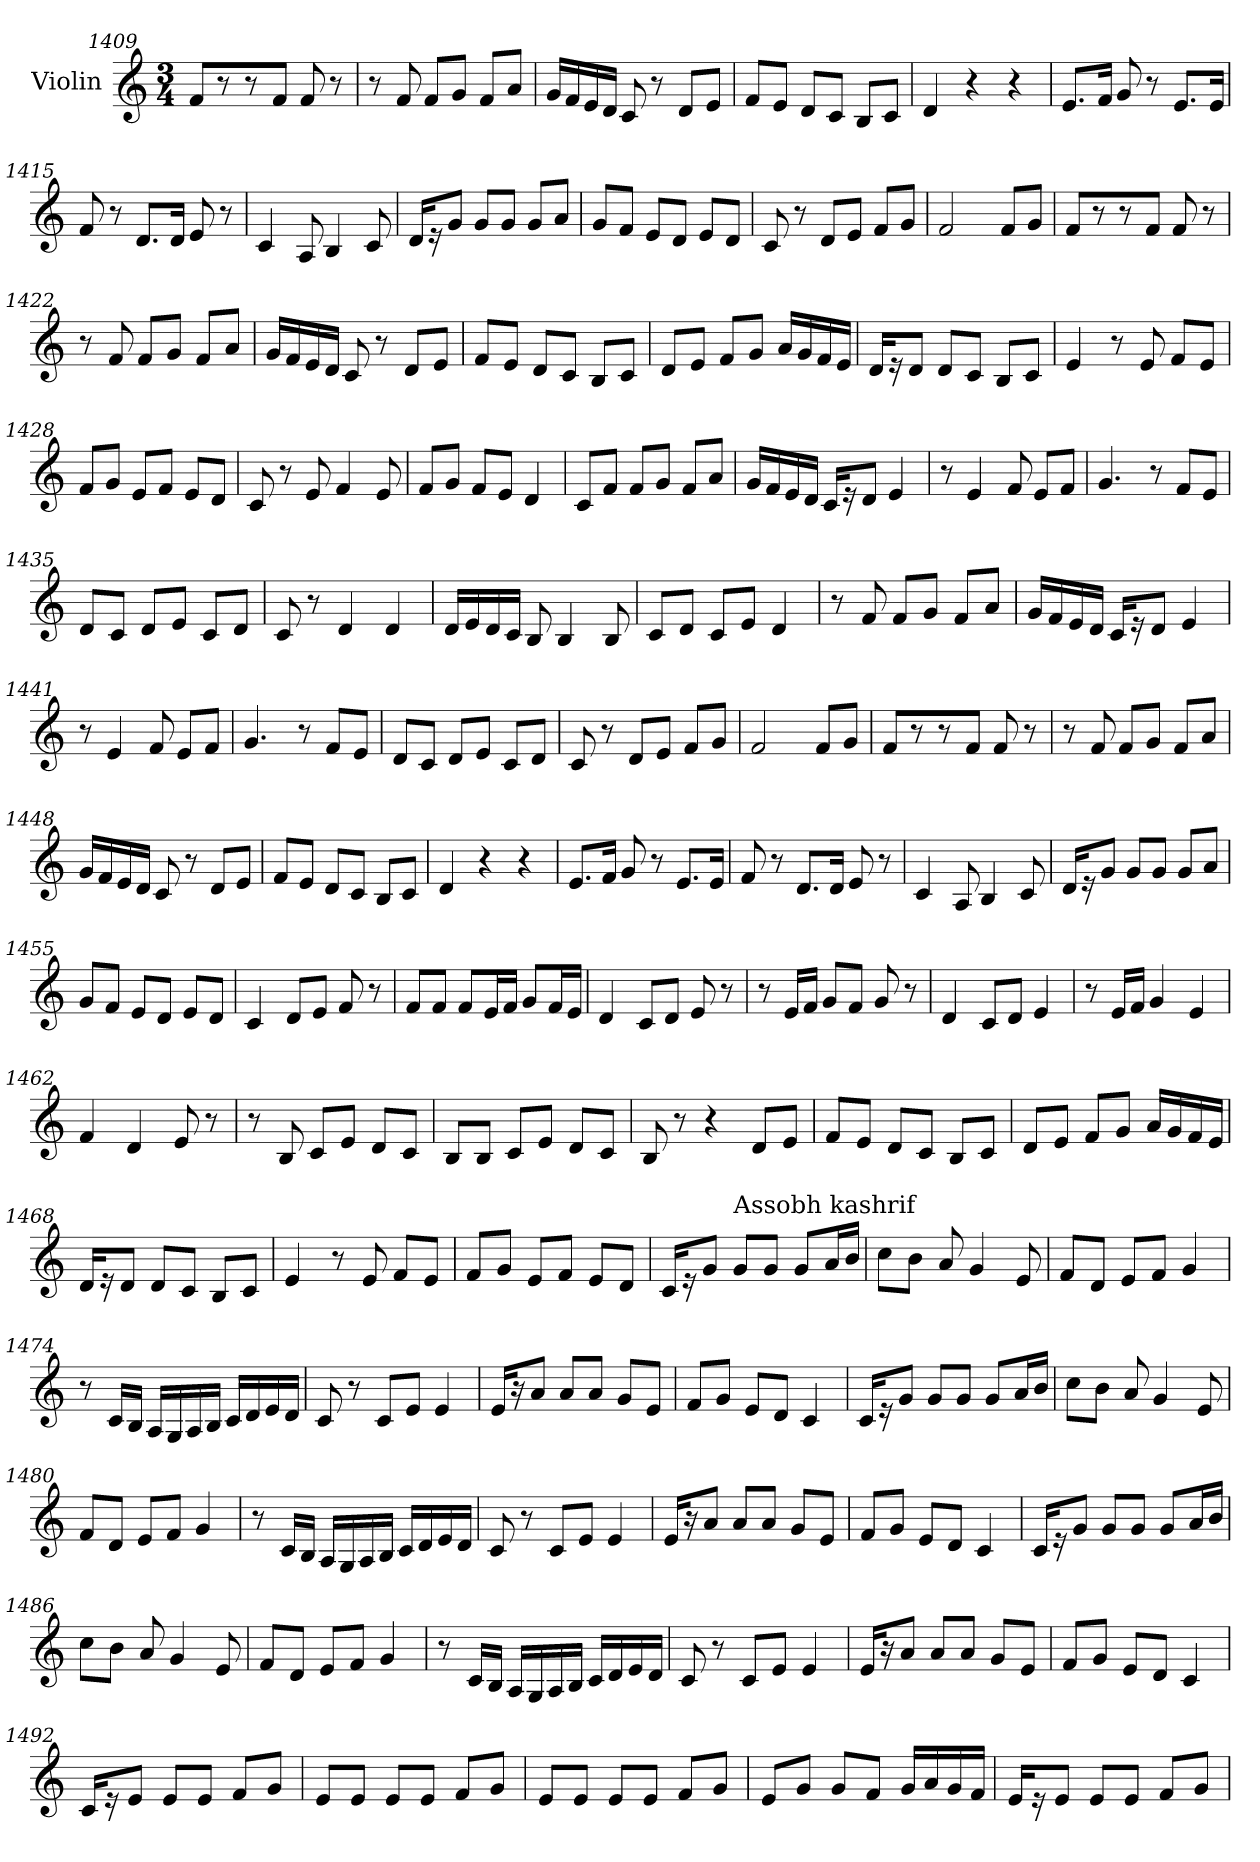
**kern
*part1
*staff1
*I"Violin
*clefG2
*k[]
*M3/4
=1409
8f/L
8r
8r
8f/J
8f/
8r
=1410
8r
8f/
8f/L
8g/J
8f/L
8a/J
=1411
16g/LL
16f/
16e/
16d/JJ
8c/
8r
8d/L
8e/J
=1412
8f/L
8e/J
8d/L
8c/J
8B/L
8c/J
=1413
4d/
4r
4r
!!LO:LB:g=z
=1414
8.e/L
16f/Jk
8g/
8r
8.e/L
16e/Jk
=1415
8f/
8r
8.d/L
16d/Jk
8e/
8r
=1416
4c/
8A/
4B/
8c/
=1417
16d/KL
16r
8g/J
8g/L
8g/J
8g/L
8a/J
=1418
8g/L
8f/J
8e/L
8d/J
8e/L
8d/J
=1419
8c/
8r
8d/L
8e/J
8f/L
8g/J
!!LO:LB:g=z
=1420
2f/
8f/L
8g/J
=1421
8f/L
8r
8r
8f/J
8f/
8r
=1422
8r
8f/
8f/L
8g/J
8f/L
8a/J
=1423
16g/LL
16f/
16e/
16d/JJ
8c/
8r
8d/L
8e/J
=1424
8f/L
8e/J
8d/L
8c/J
8B/L
8c/J
=1425
8d/L
8e/J
8f/L
8g/J
16a/LL
16g/
16f/
16e/JJ
!!LO:PB:g=z
=1426
16d/KL
16r
8d/J
8d/L
8c/J
8B/L
8c/J
=1427
4e/
8r
8e/
8f/L
8e/J
=1428
8f/L
8g/J
8e/L
8f/J
8e/L
8d/J
=1429
8c/
8r
8e/
4f/
8e/
=1430
8f/L
8g/J
8f/L
8e/J
4d/
=1431
8c/L
8f/J
8f/L
8g/J
8f/L
8a/J
!!LO:LB:g=z
=1432
16g/LL
16f/
16e/
16d/JJ
16c/KL
16r
8d/J
4e/
=1433
8r
4e/
8f/
8e/L
8f/J
=1434
4.g/
8r
8f/L
8e/J
=1435
8d/L
8c/J
8d/L
8e/J
8c/L
8d/J
=1436
8c/
8r
4d/
4d/
=1437
16d/LL
16e/
16d/
16c/JJ
8B/
4B/
8B/
!!LO:LB:g=z
=1438
8c/L
8d/J
8c/L
8e/J
4d/
=1439
8r
8f/
8f/L
8g/J
8f/L
8a/J
=1440
16g/LL
16f/
16e/
16d/JJ
16c/KL
16r
8d/J
4e/
=1441
8r
4e/
8f/
8e/L
8f/J
=1442
4.g/
8r
8f/L
8e/J
=1443
8d/L
8c/J
8d/L
8e/J
8c/L
8d/J
!!LO:LB:g=z
=1444
8c/
8r
8d/L
8e/J
8f/L
8g/J
=1445
2f/
8f/L
8g/J
=1446
8f/L
8r
8r
8f/J
8f/
8r
=1447
8r
8f/
8f/L
8g/J
8f/L
8a/J
=1448
16g/LL
16f/
16e/
16d/JJ
8c/
8r
8d/L
8e/J
=1449
8f/L
8e/J
8d/L
8c/J
8B/L
8c/J
!!LO:LB:g=z
=1450
4d/
4r
4r
=1451
8.e/L
16f/Jk
8g/
8r
8.e/L
16e/Jk
=1452
8f/
8r
8.d/L
16d/Jk
8e/
8r
=1453
4c/
8A/
4B/
8c/
=1454
16d/KL
16r
8g/J
8g/L
8g/J
8g/L
8a/J
=1455
8g/L
8f/J
8e/L
8d/J
8e/L
8d/J
!!LO:LB:g=z
=1456
4c/
8d/L
8e/J
8f/
8r
=1457
8f/L
8f/J
8f/L
16e/L
16f/JJ
8g/L
16f/L
16e/JJ
=1458
4d/
8c/L
8d/J
8e/
8r
=1459
8r
16e/LL
16f/JJ
8g/L
8f/J
8g/
8r
=1460
4d/
8c/L
8d/J
4e/
=1461
8r
16e/LL
16f/JJ
4g/
4e/
!!LO:LB:g=z
=1462
4f/
4d/
8e/
8r
=1463
8r
8B/
8c/L
8e/J
8d/L
8c/J
=1464
8B/L
8B/J
8c/L
8e/J
8d/L
8c/J
=1465
8B/
8r
4r
8d/L
8e/J
=1466
8f/L
8e/J
8d/L
8c/J
8B/L
8c/J
=1467
8d/L
8e/J
8f/L
8g/J
16a/LL
16g/
16f/
16e/JJ
!!LO:LB:g=z
=1468
16d/KL
16r
8d/J
8d/L
8c/J
8B/L
8c/J
=1469
4e/
8r
8e/
8f/L
8e/J
=1470
8f/L
8g/J
8e/L
8f/J
8e/L
8d/J
=1471
*MM70
16c/KL
16r
8g/J
!LO:TX:a:t=Assobh kashrif
8g/L
8g/J
8g/L
16a/L
16b/JJ
=1472
8cc\L
8b\J
8a/
4g/
8e/
=1473
8f/L
8d/J
8e/L
8f/J
4g/
!!LO:PB:g=z
=1474
8r
16c/LL
16B/JJ
16A/LL
16G/
16A/
16B/JJ
16c/LL
16d/
16e/
16d/JJ
=1475
8c/
8r
8c/L
8e/J
4e/
=1476
16e/KL
16r
8a/J
8a/L
8a/J
8g/L
8e/J
=1477
8f/L
8g/J
8e/L
8d/J
4c/
=1478
16c/KL
16r
8g/J
8g/L
8g/J
8g/L
16a/L
16b/JJ
!!LO:LB:g=z
=1479
8cc\L
8b\J
8a/
4g/
8e/
=1480
8f/L
8d/J
8e/L
8f/J
4g/
=1481
8r
16c/LL
16B/JJ
16A/LL
16G/
16A/
16B/JJ
16c/LL
16d/
16e/
16d/JJ
=1482
8c/
8r
8c/L
8e/J
4e/
=1483
16e/KL
16r
8a/J
8a/L
8a/J
8g/L
8e/J
!!LO:LB:g=z
=1484
8f/L
8g/J
8e/L
8d/J
4c/
=1485
16c/KL
16r
8g/J
8g/L
8g/J
8g/L
16a/L
16b/JJ
=1486
8cc\L
8b\J
8a/
4g/
8e/
=1487
8f/L
8d/J
8e/L
8f/J
4g/
=1488
8r
16c/LL
16B/JJ
16A/LL
16G/
16A/
16B/JJ
16c/LL
16d/
16e/
16d/JJ
!!LO:LB:g=z
=1489
8c/
8r
8c/L
8e/J
4e/
=1490
16e/KL
16r
8a/J
8a/L
8a/J
8g/L
8e/J
=1491
8f/L
8g/J
8e/L
8d/J
4c/
=1492
16c/KL
16r
8e/J
8e/L
8e/J
8f/L
8g/J
=1493
8e/L
8e/J
8e/L
8e/J
8f/L
8g/J
=1494
8e/L
8e/J
8e/L
8e/J
8f/L
8g/J
!!LO:LB:g=z
=1495
8e/L
8g/J
8g/L
8f/J
16g/LL
16a/
16g/
16f/JJ
=1496
16e/KL
16r
8e/J
8e/L
8e/J
8f/L
8g/J
=
*-
